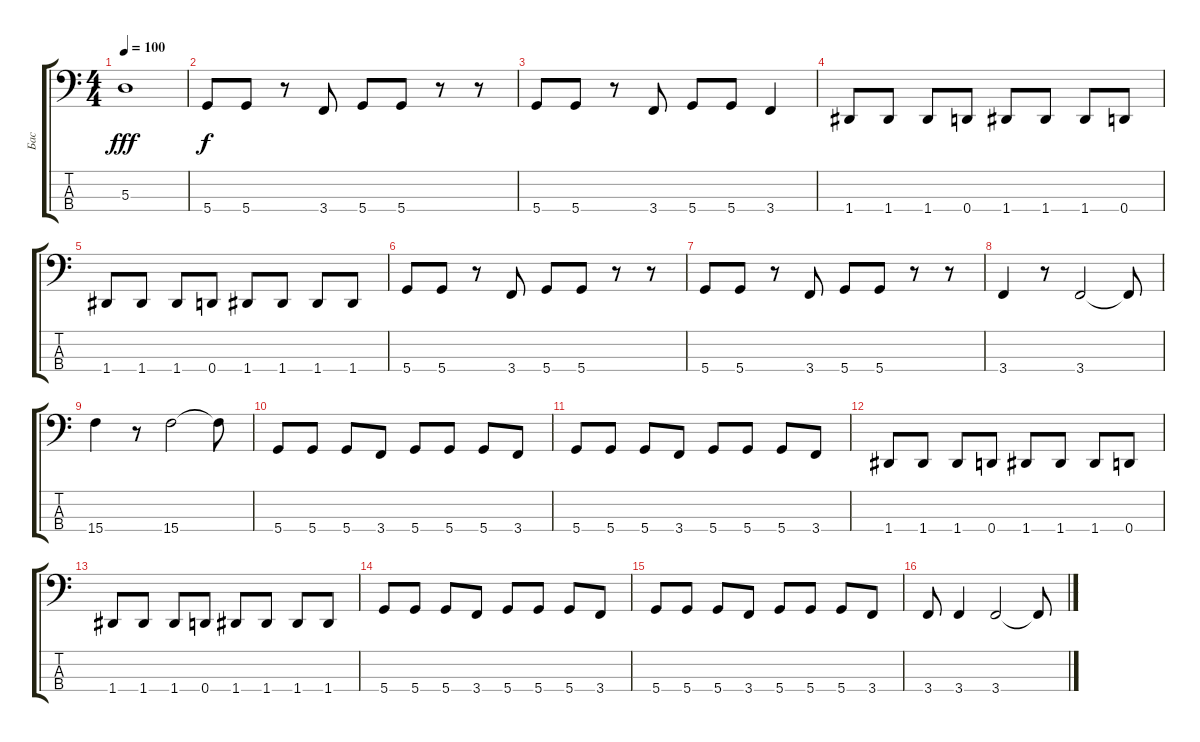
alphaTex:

\track ("Бас" "Бас") {instrument electricbassfinger}
\staff {score tabs}
\tuning (G2 D2 A1 D1) {hide}
\ts (4 4)
\tempo 100
\clef f4
\ks c
5.3.1{dy fff} |
5.4.8{dy f} 5.4.8 r.8 3.4.8 5.4.8 5.4.8 r.8 r.8 |
5.4.8 5.4.8 r.8 3.4.8 5.4.8 5.4.8 3.4.4 |
1.4.8 1.4.8 1.4.8 0.4.8 1.4.8 1.4.8 1.4.8 0.4.8 |
1.4.8 1.4.8 1.4.8 0.4.8 1.4.8 1.4.8 1.4.8 1.4.8 |
5.4.8 5.4.8 r.8 3.4.8 5.4.8 5.4.8 r.8 r.8 |
5.4.8 5.4.8 r.8 3.4.8 5.4.8 5.4.8 r.8 r.8 |
3.4.4 r.8 3.4.2 3.4{t}.8 |
15.4.4 r.8 15.4.2 15.4{t}.8 |
5.4.8 5.4.8 5.4.8 3.4.8 5.4.8 5.4.8 5.4.8 3.4.8 |
5.4.8 5.4.8 5.4.8 3.4.8 5.4.8 5.4.8 5.4.8 3.4.8 |
1.4.8 1.4.8 1.4.8 0.4.8 1.4.8 1.4.8 1.4.8 0.4.8 |
1.4.8 1.4.8 1.4.8 0.4.8 1.4.8 1.4.8 1.4.8 1.4.8 |
5.4.8 5.4.8 5.4.8 3.4.8 5.4.8 5.4.8 5.4.8 3.4.8 |
5.4.8 5.4.8 5.4.8 3.4.8 5.4.8 5.4.8 5.4.8 3.4.8 |
3.4.8 3.4.4 3.4.2 3.4{t}.8
